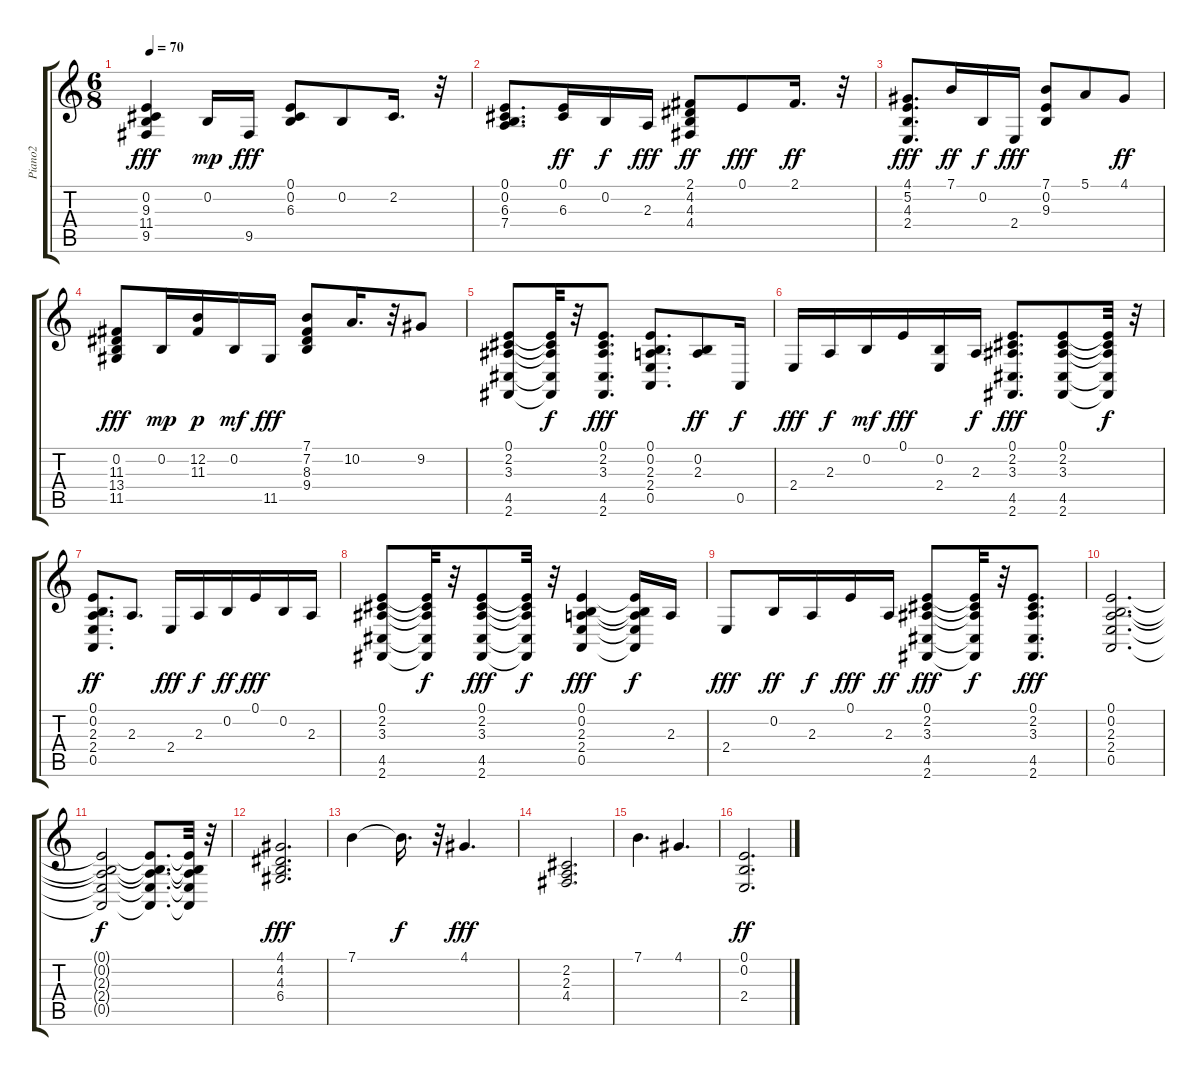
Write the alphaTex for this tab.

\track ("Piano2" "Piano2") {instrument acousticgrandpiano}
\staff {score tabs}
\tuning (E4 B3 G3 D3 A2 E2) {hide}
\ts (6 8)
\tempo 70
\clef g2
\ks c
(0.2 9.3 11.4 9.5).4{dy fff} 0.2.16{dy mp} 9.5.16{dy fff} (0.1 0.2 6.3).8 0.2.8 2.2.16{d} r.32 |
(0.1 0.2 6.3 7.4).8{d} (0.1 6.3).16{dy ff} 0.2.16{dy f} 2.3.16{dy fff} (2.1 4.2 4.3 4.4).8{dy ff} 0.1.8{dy fff} 2.1.16{d dy ff} r.32 |
(4.1 5.2 4.3 2.4).8{d dy fff} 7.1.16{dy ff} 0.2.16{dy f} 2.4.16{dy fff} (7.1 0.2 9.3).8 5.1.8 4.1.8{dy ff} |
(0.2 11.3 13.4 11.5).8{dy fff} 0.2.16{dy mp} (12.2 11.3).16{dy p} 0.2.16{dy mf} 11.5.16{dy fff} (7.1 7.2 8.3 9.4).8 10.2.16{d} r.32 9.2.8 |
(0.1 2.2 3.3 4.5 2.6).8 (0.1{t} 2.2{t} 3.3{t} 4.5{t} 2.6{t}).32{dy f} r.32 (0.1 2.2 3.3 4.5 2.6).8{d dy fff} (0.1 0.2 2.3 2.4 0.5).8{d} (0.2 2.3).8{dy ff} 0.5.16{dy f} |
2.4.16{dy fff} 2.3.16{dy f} 0.2.16{dy mf} 0.1.16{dy fff} (0.2 2.4).16 2.3.16{dy f} (0.1 2.2 3.3 4.5 2.6).8{d dy fff} (0.1 2.2 3.3 4.5 2.6).8 (0.1{t} 2.2{t} 3.3{t} 4.5{t} 2.6{t}).32{dy f} r.32 |
(0.1 0.2 2.3 2.4 0.5).8{d dy ff} 2.3.8{d} 2.4.16{dy fff} 2.3.16{dy f} 0.2.16{dy ff} 0.1.16{dy fff} 0.2.16 2.3.16 |
(0.1 2.2 3.3 4.5 2.6).8 (0.1{t} 2.2{t} 3.3{t} 4.5{t} 2.6{t}).32{dy f} r.32 (0.1 2.2 3.3 4.5 2.6).8{dy fff} (0.1{t} 2.2{t} 3.3{t} 4.5{t} 2.6{t}).32{dy f} r.32 (0.1 0.2 2.3 2.4 0.5).4{dy fff} (0.1{t} 0.2{t} 2.3{t} 2.4{t} 0.5{t}).16{dy f} 2.3.16 |
2.4.8{dy fff} 0.2.16{dy ff} 2.3.16{dy f} 0.1.16{dy fff} 2.3.16{dy ff} (0.1 2.2 3.3 4.5 2.6).8{dy fff} (0.1{t} 2.2{t} 3.3{t} 4.5{t} 2.6{t}).32{dy f} r.32 (0.1 2.2 3.3 4.5 2.6).8{d dy fff} |
(0.1 0.2 2.3 2.4 0.5).2{d} |
(0.1{t} 0.2{t} 2.3{t} 2.4{t} 0.5{t}).2{dy f} (0.1{t} 0.2{t} 2.3{t} 2.4{t} 0.5{t}).8{d} (0.1{t} 0.2{t} 2.3{t} 2.4{t} 0.5{t}).32 r.32 |
(4.1 4.2 4.3 6.4).2{d dy fff} |
7.1.4 7.1{t}.16{d dy f} r.32 4.1.4{d dy fff} |
(2.2 2.3 4.4).2{d} |
7.1.4{d} 4.1.4{d} |
(0.1 0.2 2.4).2{d dy ff}
